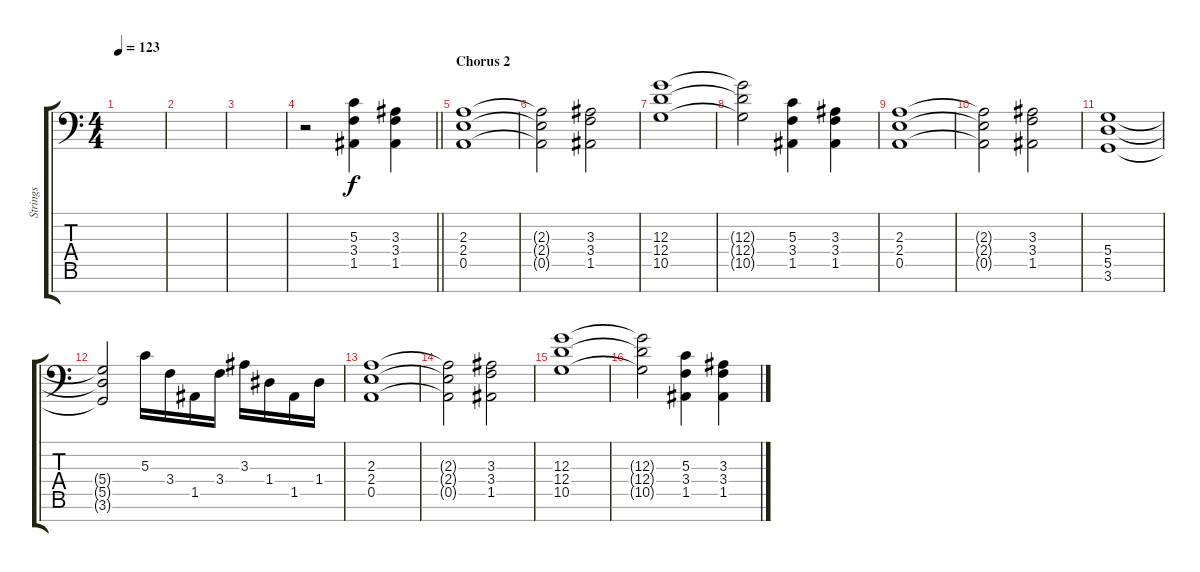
\track ("Strings" "Strings") {instrument tremolostrings}
\staff {score tabs}
\tuning (E4 B3 G3 D3 A2 E2 A1) {hide}
\ts (4 4)
\tempo 123
\clef f4
\ks c
|
|
|
\barLineRight lightlight
r.2 (5.3 3.4 1.5).4 (3.3 3.4 1.5).4 |
\section ("" "Chorus 2")
(2.3 2.4 0.5).1 |
(2.3{t} 2.4{t} 0.5{t}).2 (3.3 3.4 1.5).2 |
(12.3 12.4 10.5).1 |
(12.3{t} 12.4{t} 10.5{t}).2 (5.3 3.4 1.5).4 (3.3 3.4 1.5).4 |
(2.3 2.4 0.5).1 |
(2.3{t} 2.4{t} 0.5{t}).2 (3.3 3.4 1.5).2 |
(5.4 5.5 3.6).1 |
(5.4{t} 5.5{t} 3.6{t}).2 5.3.16 3.4.16 1.5.16 3.4.16 3.3.16 1.4.16 1.5.16 1.4.16 |
(2.3 2.4 0.5).1 |
(2.3{t} 2.4{t} 0.5{t}).2 (3.3 3.4 1.5).2 |
(12.3 12.4 10.5).1 |
(12.3{t} 12.4{t} 10.5{t}).2 (5.3 3.4 1.5).4 (3.3 3.4 1.5).4
